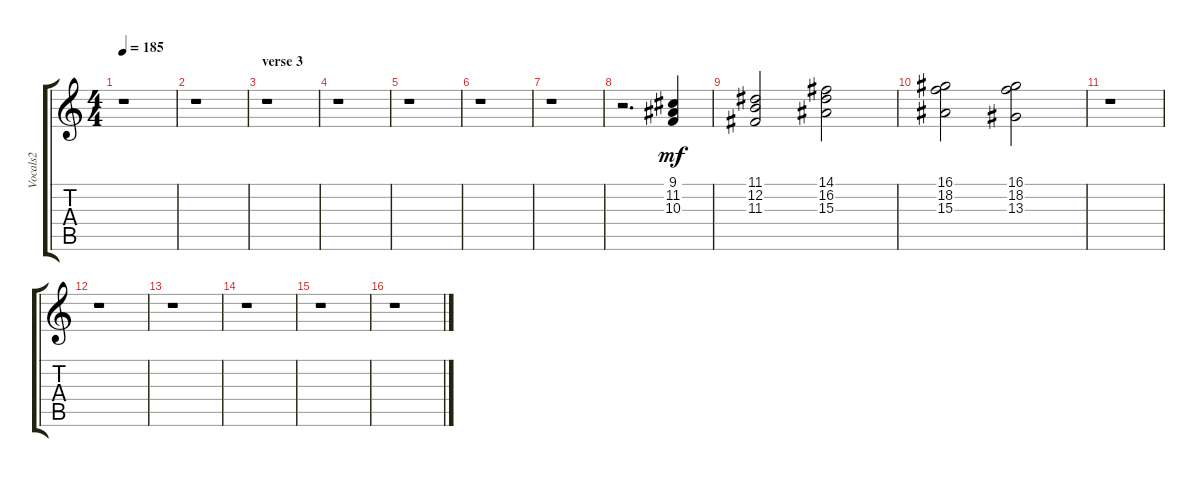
\track ("Vocals2" "Vocals2") {instrument lead2sawtooth}
\staff {score tabs}
\tuning (E4 B3 G3 D3 A2 E2) {hide}
\ts (4 4)
\tempo 185
\clef g2
\ks c
r.1{dy mf} |
r.1 |
\section ("" "verse 3")
r.1 |
r.1 |
r.1 |
r.1 |
r.1 |
r.2{d} (9.1 11.2 10.3).4{instrument choiraahs} |
(11.1 12.2 11.3).2 (14.1 16.2 15.3).2 |
(16.1 18.2 15.3).2 (16.1 18.2 13.3).2 |
\section ("" "")
r.1 |
r.1 |
r.1 |
r.1 |
r.1 |
r.1
